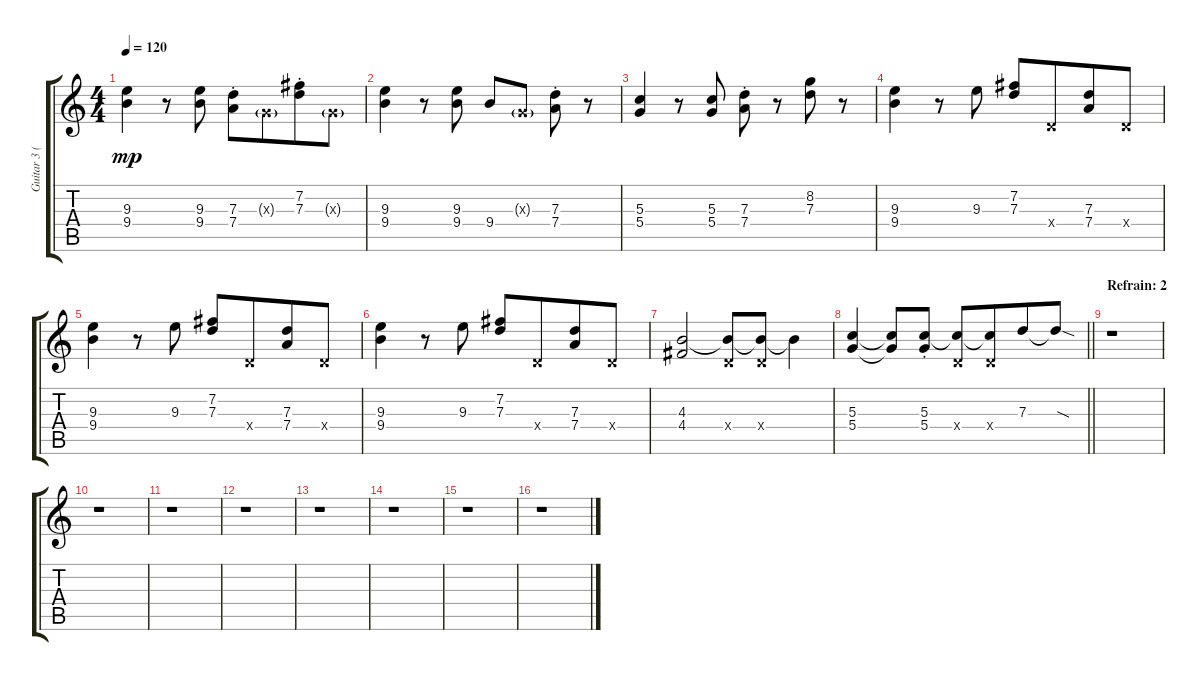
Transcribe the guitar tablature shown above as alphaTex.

\track ("Guitar 3 (Electric)" "Guitar 3 (") {instrument overdrivenguitar}
\staff {score tabs}
\tuning (E4 B3 G3 D3 A2 E2) {hide}
\ts (4 4)
\tempo 120
\clef g2
\ks c
(9.3 9.4).4{dy mp} r.8 (9.3 9.4).8 (7.3{st} 7.4{st}).8 0.3{g x}.8{beam merge} (7.2{st} 7.3{st}).8 0.3{g x}.8 |
(9.3 9.4).4 r.8 (9.3 9.4).8 9.4.8 0.3{g x}.8 (7.3{st} 7.4{st}).8 r.8 |
(5.3 5.4).4 r.8 (5.3 5.4).8 (7.3{st} 7.4{st}).8 r.8 (8.2 7.3).8 r.8 |
(9.3 9.4).4 r.8 9.3.8 (7.2 7.3).8 0.4{x}.8{beam merge} (7.3 7.4).8 0.4{x}.8 |
(9.3 9.4).4 r.8 9.3.8 (7.2 7.3).8 0.4{x}.8{beam merge} (7.3 7.4).8 0.4{x}.8 |
(9.3 9.4).4 r.8 9.3.8 (7.2 7.3).8 0.4{x}.8{beam merge} (7.3 7.4).8 0.4{x}.8 |
(4.3 4.4).2 (4.3{t} 0.4{x}).8 (4.3{t} 0.4{x}).8 4.3{t}.4 |
\barLineRight lightlight
(5.3 5.4).4 (5.3{t} 5.4{t}).8 (5.3{st} 5.4{st}).8 (5.3{t} 0.4{x}).8 (5.3{t} 0.4{x}).8{beam merge} 7.3.8{beam merge} 7.3{sod t}.8 |
\section ("" "Refrain: 2")
r.1 |
r.1 |
r.1 |
r.1 |
r.1 |
r.1 |
r.1 |
r.1
